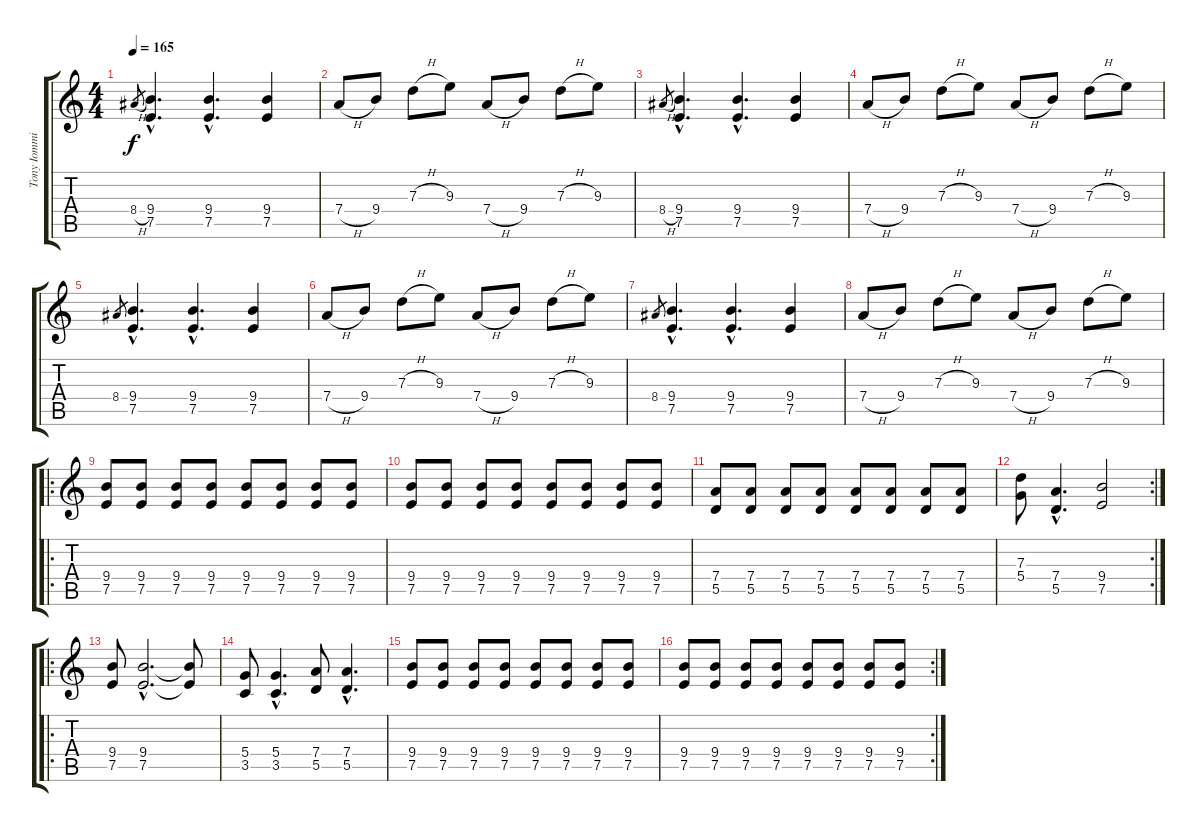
\track ("Tony Iommi" "Tony Iommi") {instrument distortionguitar}
\staff {score tabs}
\tuning (E4 B3 G3 D3 A2 E2) {hide}
\ts (4 4)
\tempo 165
\clef g2
\ks c
8.4{h}.8{gr dy f instrument distortionguitar} (9.4{hac} 7.5{hac}).4{d} (9.4{hac} 7.5{hac}).4{d} (9.4 7.5).4 |
7.4{h}.8 9.4.8 7.3{h}.8 9.3.8 7.4{h}.8 9.4.8 7.3{h}.8 9.3.8 |
8.4{h}.8{gr} (9.4{hac} 7.5{hac}).4{d} (9.4{hac} 7.5{hac}).4{d} (9.4 7.5).4 |
7.4{h}.8 9.4.8 7.3{h}.8 9.3.8 7.4{h}.8 9.4.8 7.3{h}.8 9.3.8 |
8.4.8{gr} (9.4{hac} 7.5{hac}).4{d} (9.4{hac} 7.5{hac}).4{d} (9.4 7.5).4 |
7.4{h}.8 9.4.8 7.3{h}.8 9.3.8 7.4{h}.8 9.4.8 7.3{h}.8 9.3.8 |
8.4.8{gr} (9.4{hac} 7.5{hac}).4{d} (9.4{hac} 7.5{hac}).4{d} (9.4 7.5).4 |
7.4{h}.8 9.4.8 7.3{h}.8 9.3.8 7.4{h}.8 9.4.8 7.3{h}.8 9.3.8 |
\ro
(9.4 7.5).8 (9.4 7.5).8 (9.4 7.5).8 (9.4 7.5).8 (9.4 7.5).8 (9.4 7.5).8 (9.4 7.5).8 (9.4 7.5).8 |
(9.4 7.5).8 (9.4 7.5).8 (9.4 7.5).8 (9.4 7.5).8 (9.4 7.5).8 (9.4 7.5).8 (9.4 7.5).8 (9.4 7.5).8 |
(7.4 5.5).8 (7.4 5.5).8 (7.4 5.5).8 (7.4 5.5).8 (7.4 5.5).8 (7.4 5.5).8 (7.4 5.5).8 (7.4 5.5).8 |
\rc 2
(7.3 5.4).8 (7.4{hac} 5.5{hac}).4{d} (9.4 7.5).2 |
\ro
(9.4 7.5).8 (9.4{hac} 7.5{hac}).2{d} (9.4{t} 7.5{t}).8 |
(5.4 3.5).8 (5.4{hac} 3.5{hac}).4{d} (7.4 5.5).8 (7.4{hac} 5.5{hac}).4{d} |
(9.4 7.5).8 (9.4 7.5).8 (9.4 7.5).8 (9.4 7.5).8 (9.4 7.5).8 (9.4 7.5).8 (9.4 7.5).8 (9.4 7.5).8 |
\rc 2
(9.4 7.5).8 (9.4 7.5).8 (9.4 7.5).8 (9.4 7.5).8 (9.4 7.5).8 (9.4 7.5).8 (9.4 7.5).8 (9.4 7.5).8
